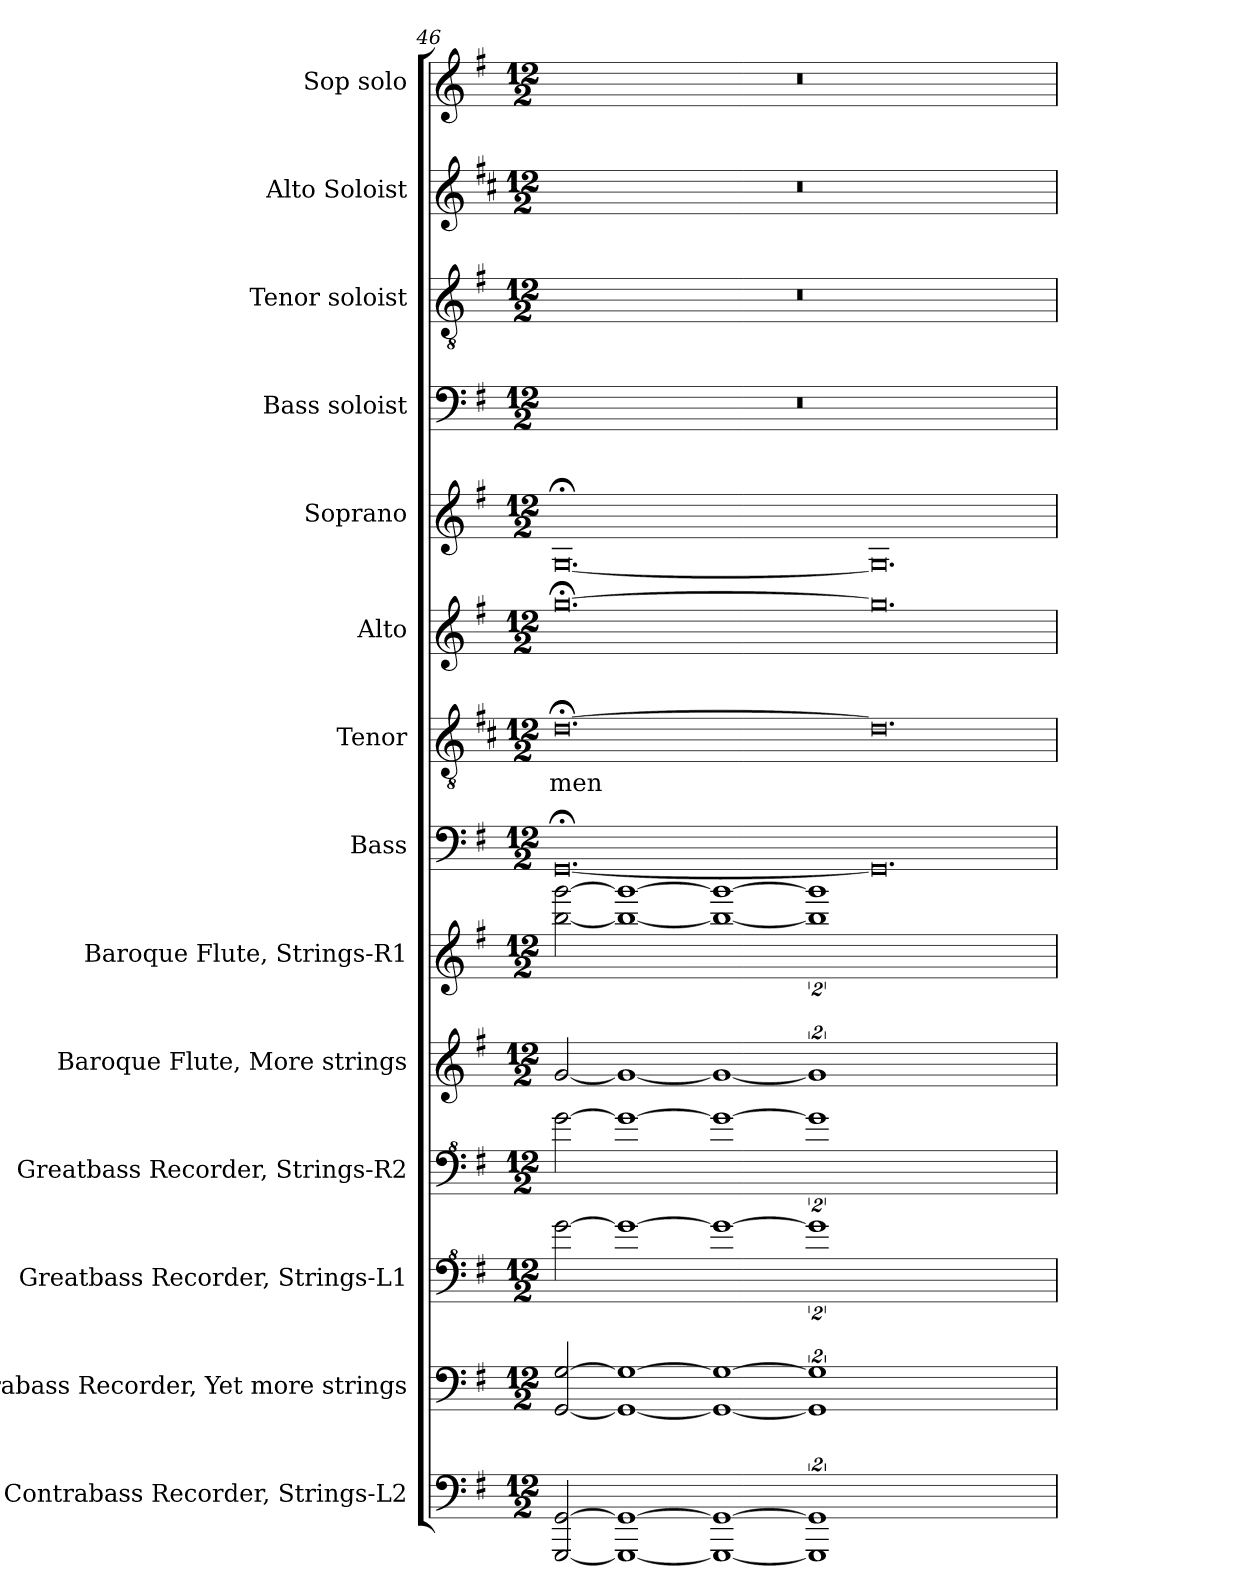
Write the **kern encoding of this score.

**kern	**kern	**kern	**kern	**kern	**kern	**kern	**kern	**text	**kern	**kern	**kern	**kern	**kern	**kern
*part14	*part13	*part12	*part11	*part10	*part9	*part8	*part7	*part7	*part6	*part5	*part4	*part3	*part2	*part1
*staff14	*staff13	*staff12	*staff11	*staff10	*staff9	*staff8	*staff7	*staff7	*staff6	*staff5	*staff4	*staff3	*staff2	*staff1
*I"Contrabass Recorder, Strings-L2	*I"Contrabass Recorder, Yet more strings	*I"Greatbass Recorder, Strings-L1	*I"Greatbass Recorder, Strings-R2	*I"Baroque Flute, More strings	*I"Baroque Flute, Strings-R1	*I"Bass	*I"Tenor	*	*I"Alto	*I"Soprano	*I"Bass soloist	*I"Tenor soloist	*I"Alto Soloist	*I"Sop solo
*I'Cb. Rec.	*I'Cb. Rec.	*I'Gb. Rec.	*I'Gb. Rec.	*I'Bq. Fl.	*I'Bq. Fl.	*I'B	*I'T	*	*I'A	*I'S	*I'B (s)	*I'T (s)	*I'A (s)	*I'S (s)
*clefF4	*clefF4	*clefF^4	*clefF^4	*clefG2	*clefG2	*clefF4	*clefGv2	*	*clefG2	*clefG2	*clefF4	*clefGv2	*clefG2	*clefG2
*	*	*	*	*	*	*	*ITrd4c7	*	*ITrd8c14	*ITrd-7c-12	*	*	*ITrd4c7	*
*k[f#]	*k[f#]	*k[f#]	*k[f#]	*k[f#]	*k[f#]	*k[f#]	*k[f#]	*	*k[f#]	*k[f#]	*k[f#]	*k[f#]	*k[f#]	*k[f#]
*M12/2	*M12/2	*M12/2	*M12/2	*M12/2	*M12/2	*M12/2	*M12/2	*	*M12/2	*M12/2	*M12/2	*M12/2	*M12/2	*M12/2
=46	=46	=46	=46	=46	=46	=46	=46	=46	=46	=46	=46	=46	=46	=46
[2GGG/ [2GG/	[2GG/ [2G/	[2gg\	[2gg\	[2g/	[2bb\ [2ggg\	[0.GG;<	[0.G;<	-men	[0.g;<	[0.g;<	00.r	00.r	00.r	00.r
1GGG_ 1GG_	1GG_ 1G_	1gg_	1gg_	1g_	1bb_ 1ggg_	.	.	.	.	.	.	.	.	.
1GGG_ 1GG_	1GG_ 1G_	1gg_	1gg_	1g_	1bb_ 1ggg_	.	.	.	.	.	.	.	.	.
2%7GGG] 2%7GG]	2%7GG] 2%7G]	2%7gg]	2%7gg]	2%7g]	2%7bb] 2%7ggg]	.	.	.	.	.	.	.	.	.
.	.	.	.	.	.	0.GG]	0.G]	.	0.g]	0.g]	.	.	.	.
=	=	=	=	=	=	=	=	=	=	=	=	=	=	=
*-	*-	*-	*-	*-	*-	*-	*-	*-	*-	*-	*-	*-	*-	*-
